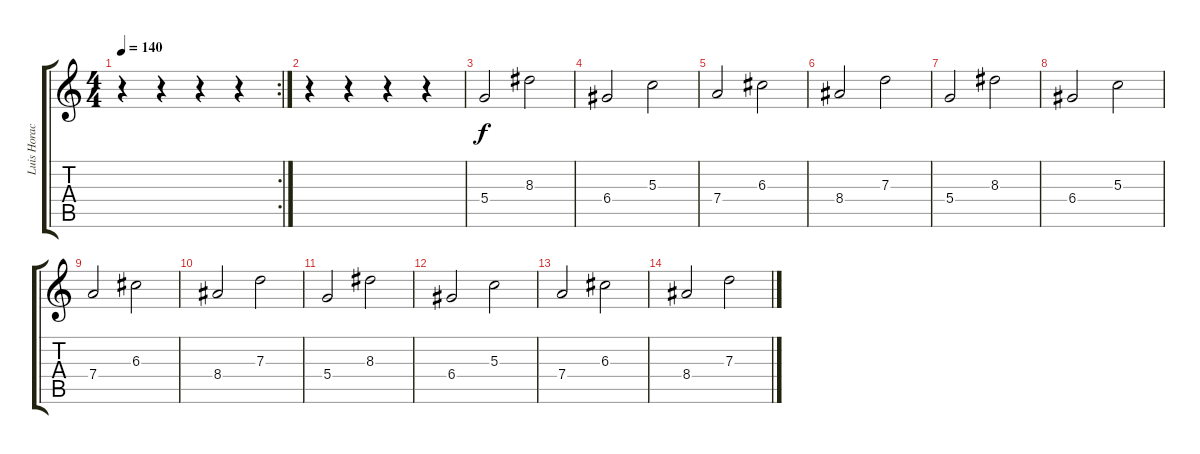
\track ("Luis Horacio Lead" "Luis Horac") {instrument distortionguitar}
\staff {score tabs}
\tuning (E4 B3 G3 D3 A2 E2) {hide}
\rc 2
\ts (4 4)
\tempo 140
\clef g2
\ks c
r.4{dy f} r.4 r.4 r.4 |
r.4 r.4 r.4 r.4 |
5.4.2 8.3.2 |
6.4.2 5.3.2 |
7.4.2 6.3.2 |
8.4.2 7.3.2 |
5.4.2 8.3.2 |
6.4.2 5.3.2 |
7.4.2 6.3.2 |
8.4.2 7.3.2 |
5.4.2 8.3.2 |
6.4.2 5.3.2 |
7.4.2 6.3.2 |
8.4.2 7.3.2
